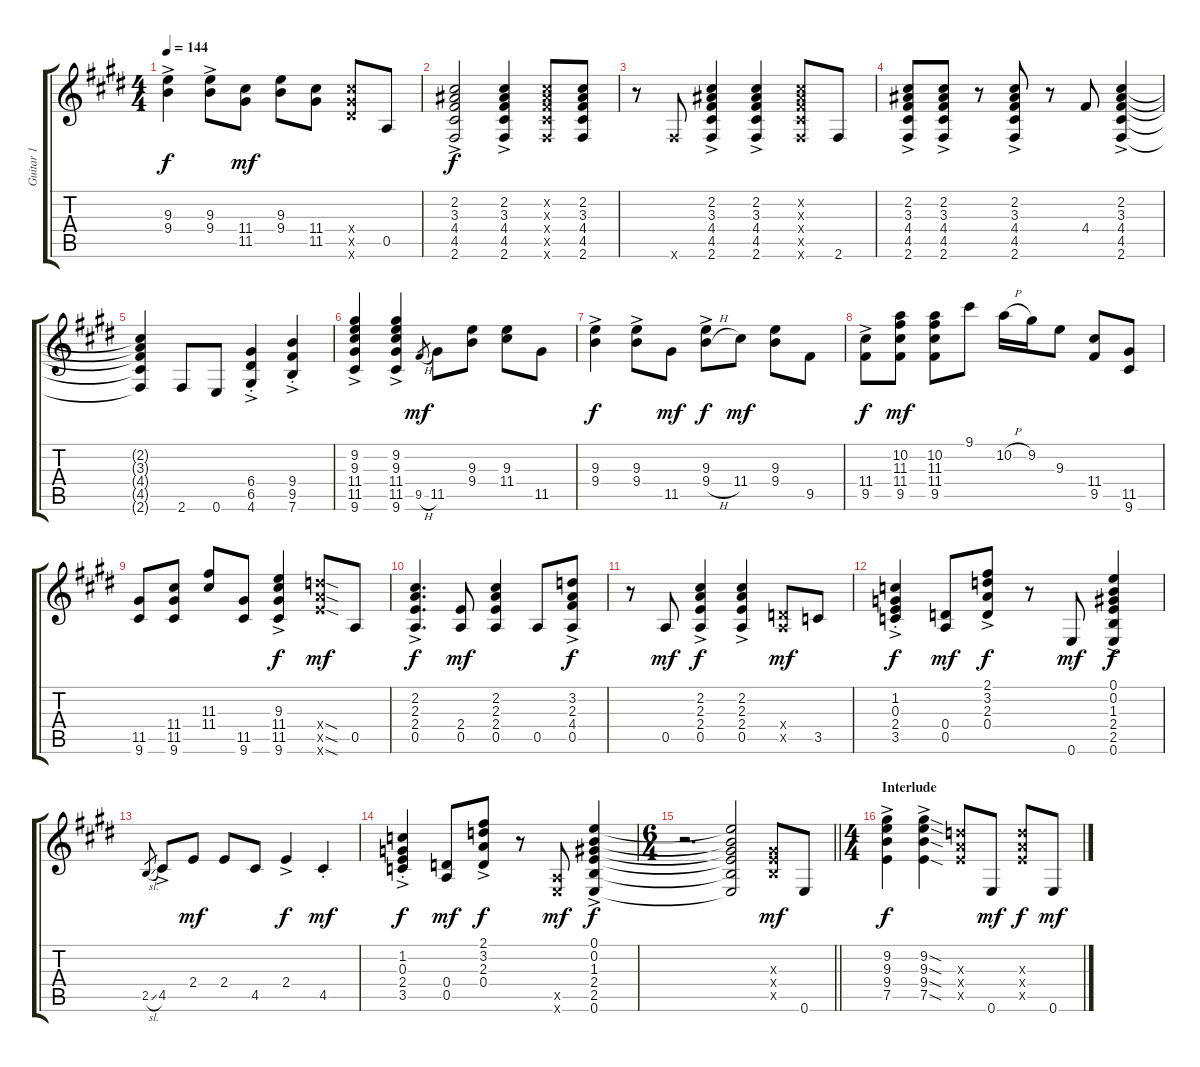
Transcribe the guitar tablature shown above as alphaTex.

\track ("Guitar 1" "Guitar 1") {instrument overdrivenguitar}
\staff {score tabs}
\tuning (E4 B3 G3 D3 A2 E2) {hide}
\ts (4 4)
\tempo 144
\clef g2
\ks c#minor
(9.3{ac} 9.4{ac}).4{dy f} (9.3{ac} 9.4{ac}).8 (11.4 11.5).8{dy mf} (9.3 9.4).8 (11.4 11.5).8 (11.4{x} 11.5{x} 11.6{x}).8 0.5.8 |
(2.2{ac} 3.3{ac} 4.4{ac} 4.5{ac} 2.6{ac}).2{dy f} (2.2{ac} 3.3{ac} 4.4{ac} 4.5{ac} 2.6{ac}).4 (2.2{x} 3.3{x} 4.4{x} 4.5{x} 2.6{x}).8 (2.2 3.3 4.4 4.5 2.6).8 |
\ks e
r.8 2.6{x}.8 (2.2{ac} 3.3{ac} 4.4{ac} 4.5{ac} 2.6{ac}).4 (2.2{ac} 3.3{ac} 4.4{ac} 4.5{ac} 2.6{ac}).4 (2.2{x} 3.3{x} 4.4{x} 4.5{x} 2.6{x}).8 2.6.8 |
\ks c#minor
(2.2{ac} 3.3{ac} 4.4{ac} 4.5{ac} 2.6{ac}).8 (2.2{ac} 3.3{ac} 4.4{ac} 4.5{ac} 2.6{ac}).8 r.8 (2.2{ac} 3.3{ac} 4.4{ac} 4.5{ac} 2.6{ac}).8 r.8 4.4.8 (2.2{ac} 3.3{ac} 4.4{ac} 4.5{ac} 2.6{ac}).4 |
(2.2{t} 3.3{t} 4.4{t} 4.5{t} 2.6{t}).4 2.6.8 0.6.8 (6.4{ac st} 6.5{ac st} 4.6{ac st}).4 (9.4{ac st} 9.5{ac st} 7.6{ac st}).4 |
(9.2{ac} 9.3{ac} 11.4{ac} 11.5{ac} 9.6{ac}).4 (9.2{ac} 9.3{ac} 11.4{ac} 11.5{ac} 9.6{ac}).4 9.5{h}.8{gr dy mf} 11.5.8 (9.3 9.4).8 (9.3 11.4).8 11.5.8 |
(9.3{ac} 9.4{ac}).4{dy f} (9.3{ac} 9.4{ac}).8 11.5.8{dy mf} (9.3{ac} 9.4{h ac}).8{dy f} 11.4.8{dy mf} (9.3 9.4).8 9.5.8 |
(11.4{ac} 9.5{ac}).8{dy f} (10.2 11.3 11.4 9.5).8{dy mf} (10.2 11.3 11.4 9.5).8 9.1.8 10.2{h}.16 9.2.16 9.3.8 (11.4 9.5).8 (11.5 9.6).8 |
\ks e
(11.5 9.6).8 (11.4 11.5 9.6).8 (11.3 11.4).8 (11.5 9.6).8 (9.3{ac} 11.4{ac} 11.5{ac} 9.6{ac}).4{dy f} (12.4{sod x} 12.5{sod x} 12.6{sod x}).8{dy mf} 0.5.8 |
\ks c#minor
(2.2{ac} 2.3{ac} 2.4{ac} 0.5{ac}).4{d dy f} (2.4 0.5).8{dy mf} (2.2 2.3 2.4 0.5).4 0.5.8 (3.2{ac} 2.3{ac} 4.4{ac} 0.5{ac}).8{dy f} |
\ks e
r.8 0.5.8{dy mf} (2.2{ac} 2.3{ac} 2.4{ac} 0.5{ac}).4{dy f} (2.2{ac} 2.3{ac} 2.4{ac} 0.5{ac}).4 (0.4{x} 0.5{x}).8{dy mf} 3.5.8 |
\ks c#minor
(1.2{ac st} 0.3{ac st} 2.4{ac st} 3.5{ac st}).4{dy f} (0.4 0.5).8{dy mf} (2.1{ac} 3.2{ac} 2.3{ac} 0.4{ac}).8{dy f} r.8 0.6.8{dy mf} (0.1{ac} 0.2{ac} 1.3{ac} 2.4{ac} 2.5{ac} 0.6{ac}).4{dy f} |
2.5{sl}.8{gr} 4.5{ac}.8 2.4.8{dy mf} 2.4.8 4.5.8 2.4{ac}.4{dy f} 4.5{st}.4{dy mf} |
(1.2{ac st} 0.3{ac st} 2.4{ac st} 3.5{ac st}).4{dy f} (0.4 0.5).8{dy mf} (2.1{ac} 3.2{ac} 2.3{ac} 0.4{ac}).8{dy f} r.8 (0.5{x} 0.6{x}).8{dy mf} (0.1{ac} 0.2{ac} 1.3{ac} 2.4{ac} 2.5{ac} 0.6{ac}).4{dy f} |
\ts (6 4)
\barLineRight lightlight
r.2{d} (0.1{t} 0.2{t} 1.3{t} 2.4{t} 2.5{t} 0.6{t}).2 (1.3{x} 2.4{x} 2.5{x}).8{dy mf} 0.6.8 |
\ts (4 4)
\section ("" "Interlude")
\ks e
(9.2{ac} 9.3{ac} 9.4{ac} 7.5{ac}).4{dy f} (9.2{sod ac} 9.3{sod ac} 9.4{sod ac} 7.5{sod ac}).4 (7.3{x} 7.4{x} 7.5{x}).8 0.6.8{dy mf} (7.3{x} 7.4{x} 7.5{x}).8{dy f} 0.6.8{dy mf}
